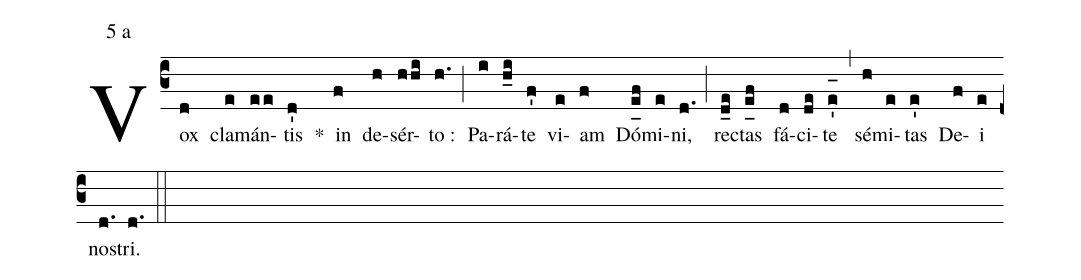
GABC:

mode:5 a;
%%
(c3) Vox(d) cla(e)mán(ee)tis(d') *() in(f) de(h)sér(hhi)to :(h.) (;) Pa(i)rá(h_i)te(f') vi(e)am(f) Dó(e_[uh:l]f)mi(e)ni,(d.) (;) re(d_e)ctas(e_[uh:l]f) fá(d)ci(de)te(e'_[oh:h]) (,) sé(h)mi(e)tas(e') De(f)i(e) no(d.)stri.(d.) (::)
